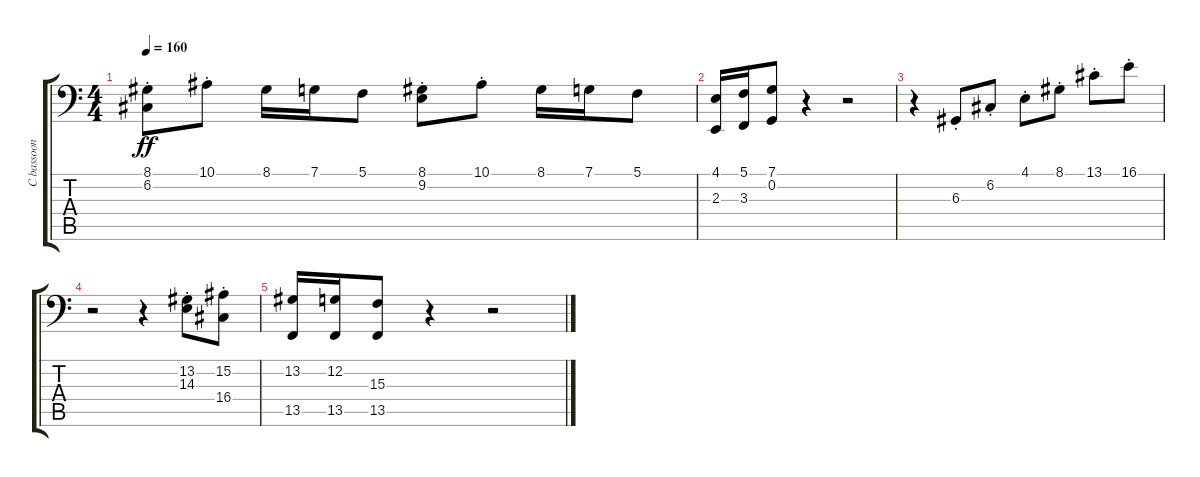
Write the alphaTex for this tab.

\track ("C bassoon" "C bassoon") {instrument bassoon}
\staff {score tabs}
\tuning (C3 G2 D2 A1 E1 B0) {hide}
\ts (4 4)
\tempo 160
\clef f4
\ks c
(8.1{st} 6.2).8{dy ff} 10.1{st}.8 8.1.16 7.1.16 5.1.8 (8.1{st} 9.2).8 10.1{st}.8 8.1.16 7.1.16 5.1.8 |
(4.1 2.3).16 (5.1 3.3).16 (7.1 0.2).8 r.4 r.2 |
r.4 6.3{st}.8 6.2{st}.8 4.1{st}.8 8.1{st}.8 13.1{st}.8 16.1{st}.8 |
r.2 r.4 (13.2{st} 14.3{st}).8 (15.2{st} 16.4{st}).8 |
(13.2 13.5).16 (12.2 13.5).16 (15.3 13.5).8 r.4 r.2
